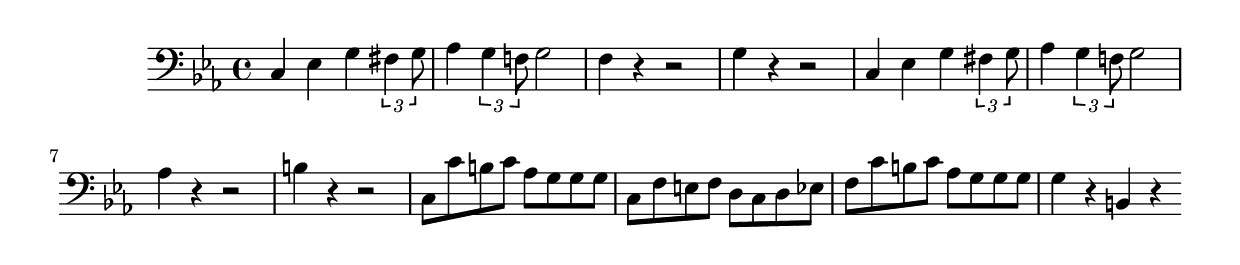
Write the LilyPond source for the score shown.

\version "2.14.0"
%{\header {
  title = "Who Got Dirt on the Carpet Again?"
  composer = "B. Crowell"
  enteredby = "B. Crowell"
}%}
\score{{\key c \minor
\time 4/4
%{\tempo 4=100
%}\clef bass
\transpose a' c {\relative a' {
  a4 c e \times 2/3 {dis4 e8} | f4 \times 2/3 {e4 d!8} e2 | d4 r4 r2 | e4 r4 r2 |
  a,4 c e \times 2/3 {dis4 e8} | f4 \times 2/3 {e4 d!8} e2 | f4 r4 r2 | gis4 r4 r2 |
  a,8 a' gis a f e e e | a, d cis d b a b c | d a' gis a f e e e | e4 r gis, r
  \bar ":|"
}}

}}